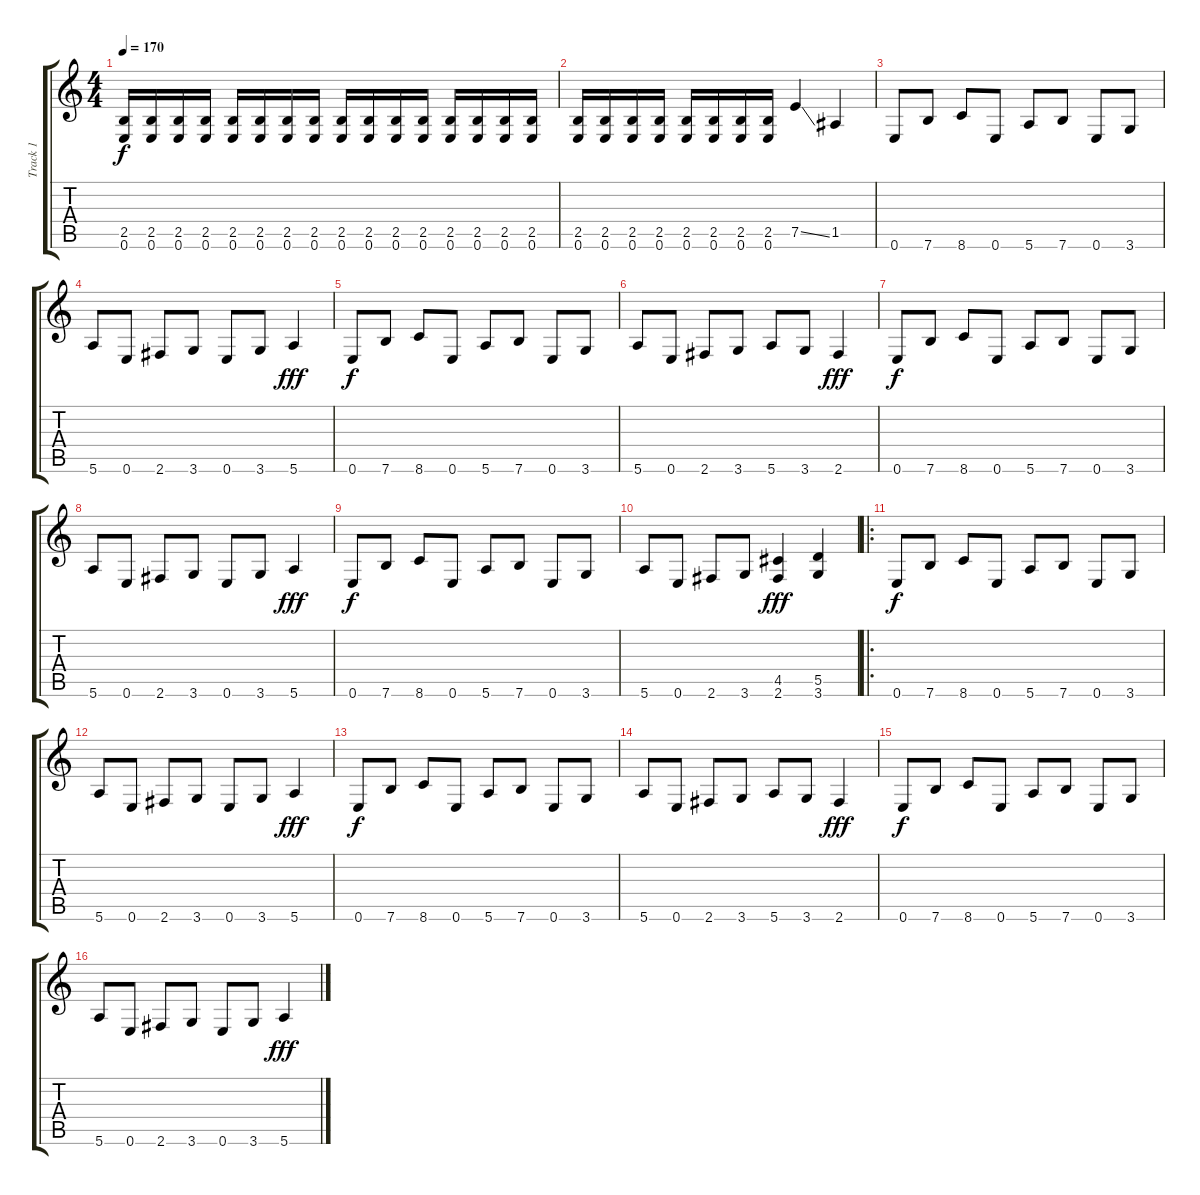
\track ("Track 1" "Track 1") {instrument distortionguitar}
\staff {score tabs}
\tuning (E4 B3 G3 D3 A2 E2) {hide}
\ts (4 4)
\tempo 170
\clef g2
\ks c
(2.5 0.6).16{dy f} (2.5 0.6).16 (2.5 0.6).16 (2.5 0.6).16 (2.5 0.6).16 (2.5 0.6).16 (2.5 0.6).16 (2.5 0.6).16 (2.5 0.6).16 (2.5 0.6).16 (2.5 0.6).16 (2.5 0.6).16 (2.5 0.6).16 (2.5 0.6).16 (2.5 0.6).16 (2.5 0.6).16 |
(2.5 0.6).16 (2.5 0.6).16 (2.5 0.6).16 (2.5 0.6).16 (2.5 0.6).16 (2.5 0.6).16 (2.5 0.6).16 (2.5 0.6).16 7.5{ss}.4 1.5.4 |
0.6.8 7.6.8 8.6.8 0.6.8 5.6.8 7.6.8 0.6.8 3.6.8 |
5.6.8 0.6.8 2.6.8 3.6.8 0.6.8 3.6.8 5.6.4{dy fff} |
0.6.8{dy f} 7.6.8 8.6.8 0.6.8 5.6.8 7.6.8 0.6.8 3.6.8 |
5.6.8 0.6.8 2.6.8 3.6.8 5.6.8 3.6.8 2.6.4{dy fff} |
0.6.8{dy f} 7.6.8 8.6.8 0.6.8 5.6.8 7.6.8 0.6.8 3.6.8 |
5.6.8 0.6.8 2.6.8 3.6.8 0.6.8 3.6.8 5.6.4{dy fff} |
0.6.8{dy f} 7.6.8 8.6.8 0.6.8 5.6.8 7.6.8 0.6.8 3.6.8 |
5.6.8 0.6.8 2.6.8 3.6.8 (4.5 2.6).4{dy fff} (5.5 3.6).4 |
\ro
0.6.8{dy f} 7.6.8 8.6.8 0.6.8 5.6.8 7.6.8 0.6.8 3.6.8 |
5.6.8 0.6.8 2.6.8 3.6.8 0.6.8 3.6.8 5.6.4{dy fff} |
0.6.8{dy f} 7.6.8 8.6.8 0.6.8 5.6.8 7.6.8 0.6.8 3.6.8 |
5.6.8 0.6.8 2.6.8 3.6.8 5.6.8 3.6.8 2.6.4{dy fff} |
0.6.8{dy f} 7.6.8 8.6.8 0.6.8 5.6.8 7.6.8 0.6.8 3.6.8 |
5.6.8 0.6.8 2.6.8 3.6.8 0.6.8 3.6.8 5.6.4{dy fff}
